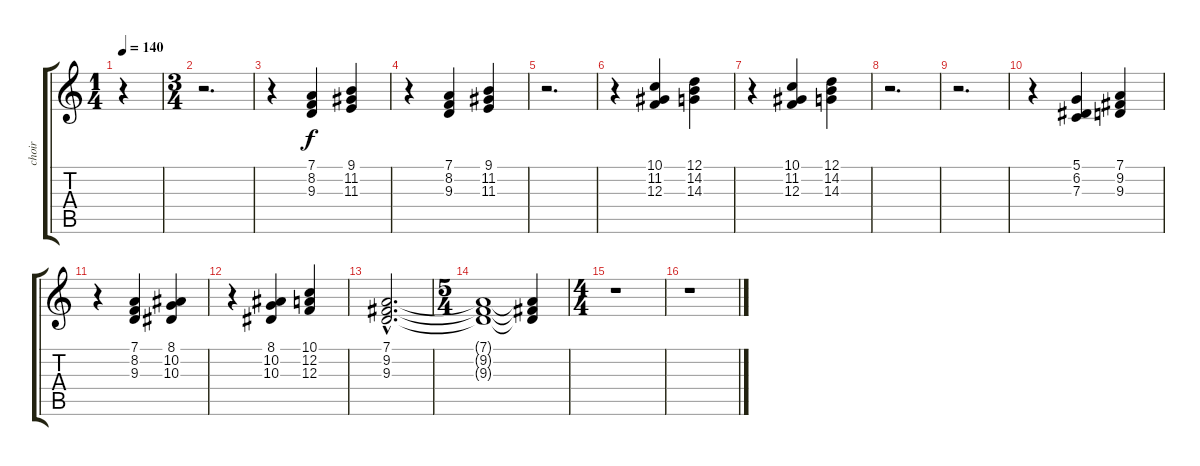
\track ("choir" "choir") {instrument choiraahs}
\staff {score tabs}
\tuning (D4 A3 F3 C3 G2 D2) {hide}
\ts (1 4)
\tempo 140
\clef g2
\ks c
r.4{dy f instrument choiraahs} |
\ts (3 4)
r.2{d} |
r.4 (7.1 8.2 9.3).4 (9.1 11.2 11.3).4 |
r.4 (7.1 8.2 9.3).4 (9.1 11.2 11.3).4 |
r.2{d} |
r.4 (10.1 11.2 12.3).4 (12.1 14.2 14.3).4 |
r.4 (10.1 11.2 12.3).4 (12.1 14.2 14.3).4 |
r.2{d} |
r.2{d} |
r.4 (5.1 6.2 7.3).4 (7.1 9.2 9.3).4 |
r.4 (7.1 8.2 9.3).4 (8.1 10.2 10.3).4 |
r.4 (8.1 10.2 10.3).4 (10.1 12.2 12.3).4 |
(7.1{hac} 9.2{hac} 9.3{hac}).2{d} |
\ts (5 4)
(7.1{t} 9.2{t} 9.3{t}).1 (7.1{t} 9.2{t} 9.3{t}).4 |
\ts (4 4)
r.1 |
r.1
